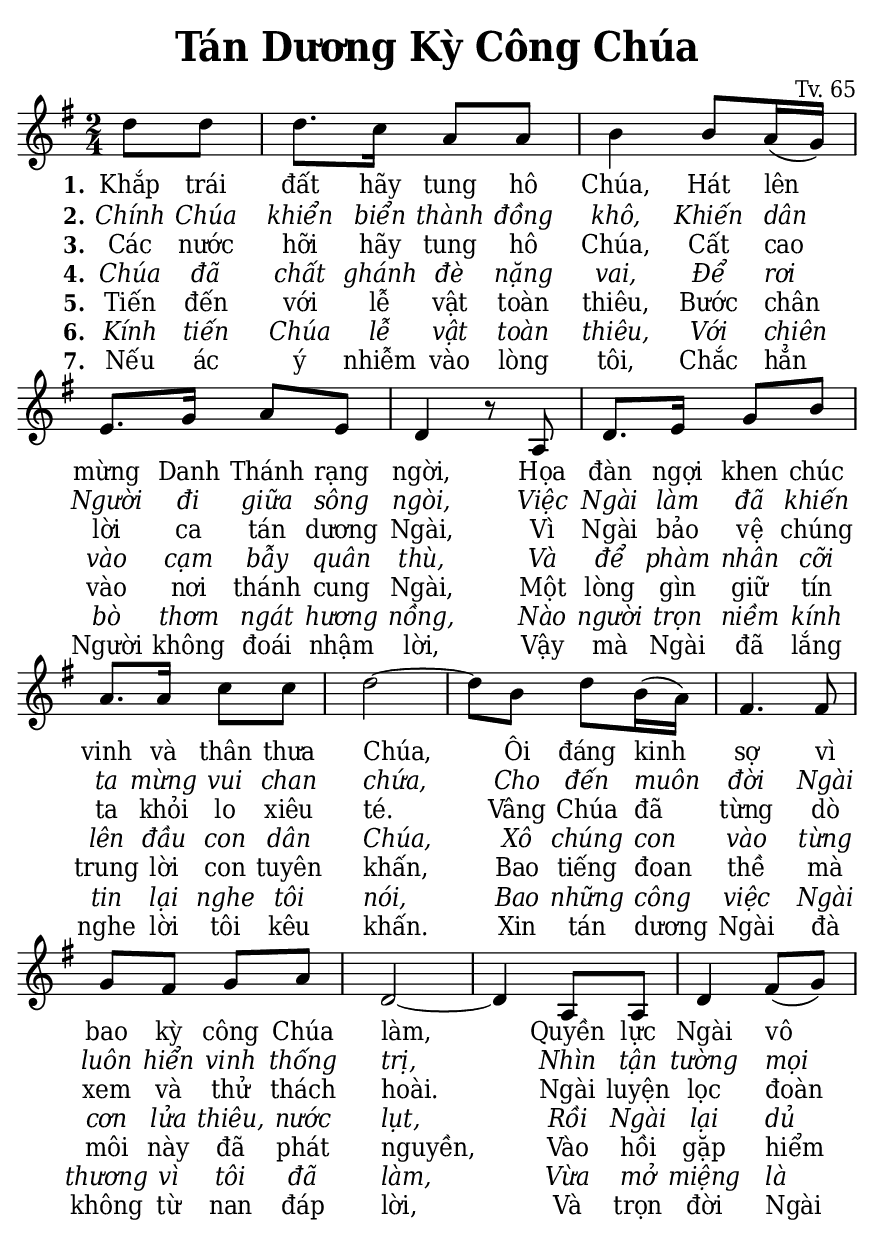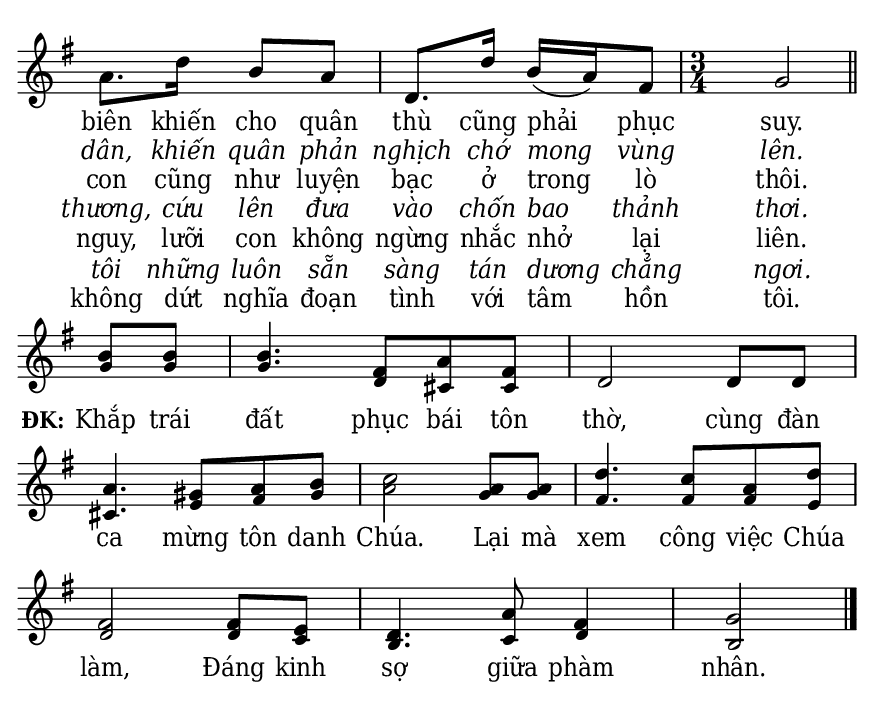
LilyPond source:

% Cài đặt chung\
\version "2.22.1"
\include "english.ly"

\header {
  title = \markup { \fontsize #1 "Tán Dương Kỳ Công Chúa" }
  composer = "Tv. 65"
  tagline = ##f
}

% Nhạc phiên khúc
nhacPhienKhucSop = \relative c'' {
  \autoPageBreaksOff
  \partial 4 d8 d |
  d8. c16 a8 a |
  b4 b8 a16 (g) |
  e8. g16 a8 e |
  d4 r8 a |
  d8. e16 g8 b |
  a8. a16 c8 c |
  d2 ~ |
  d8 b d b16 (a) |
  fs4. fs8 |
  g8 fs g a |
  d,2 ~ |
  d4 a8 a |
  d4 fs8 (g) |
  
  \pageBreak
  
  a8. d16 b8 a |
  d,8. d'16 b (a) fs8 |
  
  \time 3/4
  g2 \bar "||" \break
  
  b8 b |
  b4. fs8 a fs |
  d2 d8 d |
  a'4. gs8 a b |
  c2 a8 a |
  d4. c8 a d |
  fs,2 fs8 e |
  d4. a'8 fs4 |
  g2 \bar "|."
}

nhacPhienKhucAlto = \relative c'' {
  r4 |
  R2*15
  
  \time 3/4
  r2
  g8 g |
  g4. d8 cs cs |
  d2 d8 d |
  cs4. e8 fs gs |
  a2 g8 g |
  fs4. fs8 fs e |
  d2 d8 c |
  b4. c8 d4 |
  b2
}

% Lời phiên khúc
loiPhienKhucSop = \lyrics {
  <<
    {
      \set stanza = "1."
      Khắp trái đất hãy tung hô Chúa,
      Hát lên mừng Danh Thánh rạng ngời,
      Họa đàn ngợi khen chúc vinh
      và thân thưa Chúa,
      Ôi đáng kinh sợ vì bao kỳ công Chúa làm,
      Quyền lực Ngài vô biên
      khiến cho quân thù cũng phải phục suy.
    }
    \new Lyrics {
	    \set associatedVoice = "beSop"
	    \set stanza = "2."
      \override Lyrics.LyricText.font-shape = #'italic
	    Chính Chúa khiển biển thành đồng khô,
	    Khiến dân Người đi giữa sông ngòi,
	    Việc Ngài làm đã khiến ta mừng vui chan chứa,
	    Cho đến muôn đời Ngài luôn hiển vinh thống trị,
	    Nhìn tận tường mọi dân,
	    khiến quân phản nghịch chớ mong vùng lên.
    }
    \new Lyrics {
	    \set associatedVoice = "beSop"
	    \set stanza = "3."
	    Các nước hỡi hãy tung hô Chúa,
	    Cất cao lời ca tán dương Ngài,
	    Vì Ngài bảo vệ chúng ta khỏi lo xiêu té.
	    Vâng Chúa đã từng dò xem và thử thách hoài.
	    Ngài luyện lọc đoàn con
	    cũng như luyện bạc ở trong lò thôi.
    }
    \new Lyrics {
	    \set associatedVoice = "beSop"
	    \set stanza = "4."
      \override Lyrics.LyricText.font-shape = #'italic
	    Chúa đã chất ghánh đè nặng vai,
	    Để rơi vào cạm bẫy quân thù,
	    Và để phàm nhân cỡi lên đầu con dân Chúa,
	    Xô chúng con vào từng cơn lửa thiêu, nước lụt,
	    Rồi Ngài lại dủ thương,
	    cứu lên đưa vào chốn bao thảnh thơi.
    }
    \new Lyrics {
	    \set associatedVoice = "beSop"
	    \set stanza = "5."
	    Tiến đến với lễ vật toàn thiêu,
	    Bước chân vào nơi thánh cung Ngài,
	    Một lòng gìn giữ tín trung lời con tuyên khấn,
	    Bao tiếng đoan thề mà môi này đã phát nguyền,
	    Vào hồi gặp hiểm nguy,
	    lưỡi con không ngừng nhắc nhở lại liên.
    }
    \new Lyrics {
	    \set associatedVoice = "beSop"
	    \set stanza = "6."
      \override Lyrics.LyricText.font-shape = #'italic
	    Kính tiến Chúa lễ vật toàn thiêu,
	    Với chiên bò thơm ngát hương nồng,
	    Nào người trọn niềm kính tin lại nghe tôi nói,
	    Bao những công việc Ngài thương vì tôi đã làm,
	    Vừa mở miệng là tôi
	    những luôn sẵn sàng tán dương chẳng ngơi.
    }
    \new Lyrics {
	    \set associatedVoice = "beSop"
	    \set stanza = "7."
	    Nếu ác ý nhiễm vào lòng tôi,
	    Chắc hẳn Người không đoái nhậm lời,
	    Vậy mà Ngài đã lắng nghe lời tôi kêu khấn.
	    Xin tán dương Ngài đà không từ nan đáp lời,
	    Và trọn đời
	    Ngài không dứt nghĩa đoạn tình với tâm hồn tôi.
    }
  >>
  \set stanza = "ĐK:"
  Khắp trái đất phục bái tôn thờ,
  cùng đàn ca mừng tôn danh Chúa.
  Lại mà xem công việc Chúa làm,
  Đáng kinh sợ giữa phàm nhân.
}

% Dàn trang
\paper {
  #(set-paper-size "a5")
  top-margin = 3\mm
  bottom-margin = 3\mm
  left-margin = 3\mm
  right-margin = 3\mm
  indent = #0
  #(define fonts
	 (make-pango-font-tree "Deja Vu Serif Condensed"
	 		       "Deja Vu Serif Condensed"
			       "Deja Vu Serif Condensed"
			       (/ 20 20)))
  print-page-number = ##f
  %system-system-spacing = #'((basic-distance . 0.1)(padding . 3))
  ragged-bottom = ##t
  page-count = 2
}

TongNhip = {
  \key g \major \time 2/4
  \set Timing.beamExceptions = #'()
  \set Timing.baseMoment = #(ly:make-moment 1/4)
}

% Đổi kích thước nốt cho bè phụ
notBePhu =
#(define-music-function (font-size music) (number? ly:music?)
   (for-some-music
     (lambda (m)
       (if (music-is-of-type? m 'rhythmic-event)
           (begin
             (set! (ly:music-property m 'tweaks)
                   (cons `(font-size . ,font-size)
                         (ly:music-property m 'tweaks)))
             #t)
           #f))
     music)
   music)

\score {
  \new ChoirStaff <<
    \new Staff \with {
        \consists "Merge_rests_engraver"
        printPartCombineTexts = ##f
      }
      <<
      \new Voice \TongNhip \partCombine 
        \nhacPhienKhucSop
        \notBePhu -1 { \nhacPhienKhucAlto }
      \new NullVoice = beSop \nhacPhienKhucSop
      \new Lyrics \lyricsto beSop \loiPhienKhucSop
      >>
  >>
  \layout {
    \override Lyrics.LyricSpace.minimum-distance = #1
    \override Score.BarNumber.break-visibility = ##(#f #f #f)
    \override Score.SpacingSpanner.uniform-stretching = ##t
  } 
}
